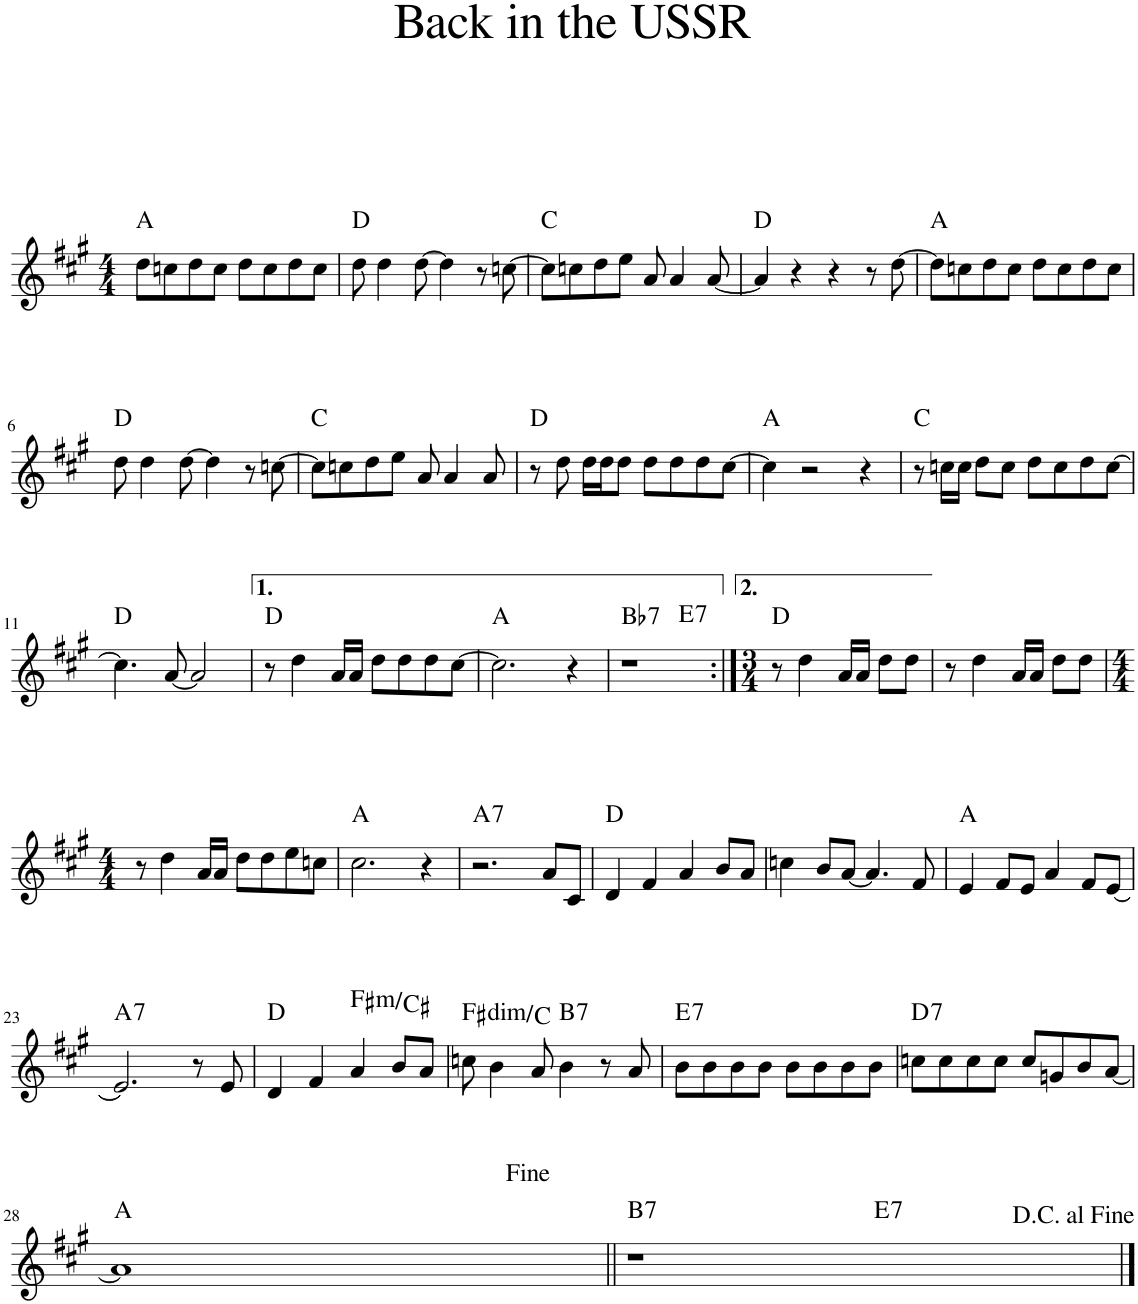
**kern	**harte
*part1	*part1
*staff1	*
*I"Piano	*
*I'Pno.	*
*clefG2	*
*k[f#c#g#]	*
*M4/4	*
=1	=1
8dd\L	A:maj
8ccn\	.
8dd\	.
8cc\J	.
8dd\L	.
8cc\	.
8dd\	.
8cc\J	.
=2	=2
8dd\	D:maj
4dd\	.
[8dd\	.
4dd\]	.
8r	.
[8ccn\	.
=3	=3
8cc\L]	C:maj
8ccn\	.
8dd\	.
8ee\J	.
8a/	.
4a/	.
[8a/	.
=4	=4
4a/]	D:maj
4r	.
4r	.
8r	.
[8dd\	.
=5	=5
8dd\L]	A:maj
8ccn\	.
8dd\	.
8cc\J	.
8dd\L	.
8cc\	.
8dd\	.
8cc\J	.
!!LO:LB:g=z
=6	=6
8dd\	D:maj
4dd\	.
[8dd\	.
4dd\]	.
8r	.
[8ccn\	.
=7	=7
8cc\L]	C:maj
8ccn\	.
8dd\	.
8ee\J	.
8a/	.
4a/	.
8a/	.
=8	=8
8r	D:maj
8dd\	.
16dd\LL	.
16dd\J	.
8dd\J	.
8dd\L	.
8dd\	.
8dd\	.
[8cc#\J	.
=9	=9
4cc#\]	A:maj
2r	.
4r	.
=10	=10
8r	C:maj
16ccn\LL	.
16cc\JJ	.
8dd\L	.
8cc\J	.
8dd\L	.
8cc\	.
8dd\	.
[8cc\J	.
!!LO:LB:g=z
=11	=11
4.cc\]	D:maj
[8a/	.
2a/]	.
=12	=12
8r	D:maj
4dd\	.
16a/LL	.
16a/JJ	.
8dd\L	.
8dd\	.
8dd\	.
[8cc#\J	.
=13	=13
2.cc#\]	A:maj
4r	.
=14	=14
!	!LO:H:kt=7
*^	*
1r	2ryy	Bb:7
!	!	!LO:H:kt=7
.	2ryy	E:7
*v	*v	*
=15:|!	=15:|!
*M3/4	*
8r	D:maj
4dd\	.
16a/LL	.
16a/JJ	.
8dd\L	.
8dd\J	.
=16	=16
8r	.
4dd\	.
16a/LL	.
16a/JJ	.
8dd\L	.
8dd\J	.
!!LO:LB:g=z
=17	=17
*M4/4	*
8r	.
4dd\	.
16a/LL	.
16a/JJ	.
8dd\L	.
8dd\	.
8ee\	.
8ccn\J	.
=18	=18
2.cc#\	A:maj
4r	.
=19	=19
!	!LO:H:kt=7
2.r	A:7
8a/L	.
8c#/J	.
=20	=20
4d/	D:maj
4f#/	.
4a/	.
8b/L	.
8a/J	.
=21	=21
4ccn\	.
8b/L	.
[8a/J	.
4.a/]	.
8f#/	.
=22	=22
4e/	A:maj
8f#/L	.
8e/J	.
4a/	.
8f#/L	.
[8e/J	.
!!LO:LB:g=z
=23	=23
!	!LO:H:kt=7
2.e/]	A:7
8r	.
8e/	.
=24	=24
4d/	D:maj
4f#/	.
!	!LO:H:kt=m
4a/	F#:min/5
8b/L	.
8a/J	.
=25	=25
!	!LO:H:kt=dim
8ccn\	F#:dim/b5
4b\	.
8a/	.
!	!LO:H:kt=7
4b\	B:7
8r	.
8a/	.
=26	=26
!	!LO:H:kt=7
8b\L	E:7
8b\	.
8b\	.
8b\J	.
8b\L	.
8b\	.
8b\	.
8b\J	.
=27	=27
!	!LO:H:kt=7
8ccn\L	D:7
8cc\	.
8cc\	.
8cc\J	.
8cc/L	.
8gn/	.
8b/	.
[8a/J	.
!!LO:LB:g=z
=28	=28
1a]	A:maj
=29||	=29||
!	!LO:H:kt=7
*^	*
1r	2ryy	B:7
!	!	!LO:H:kt=7
.	2ryy	E:7
*v	*v	*
==	==
*-	*-
